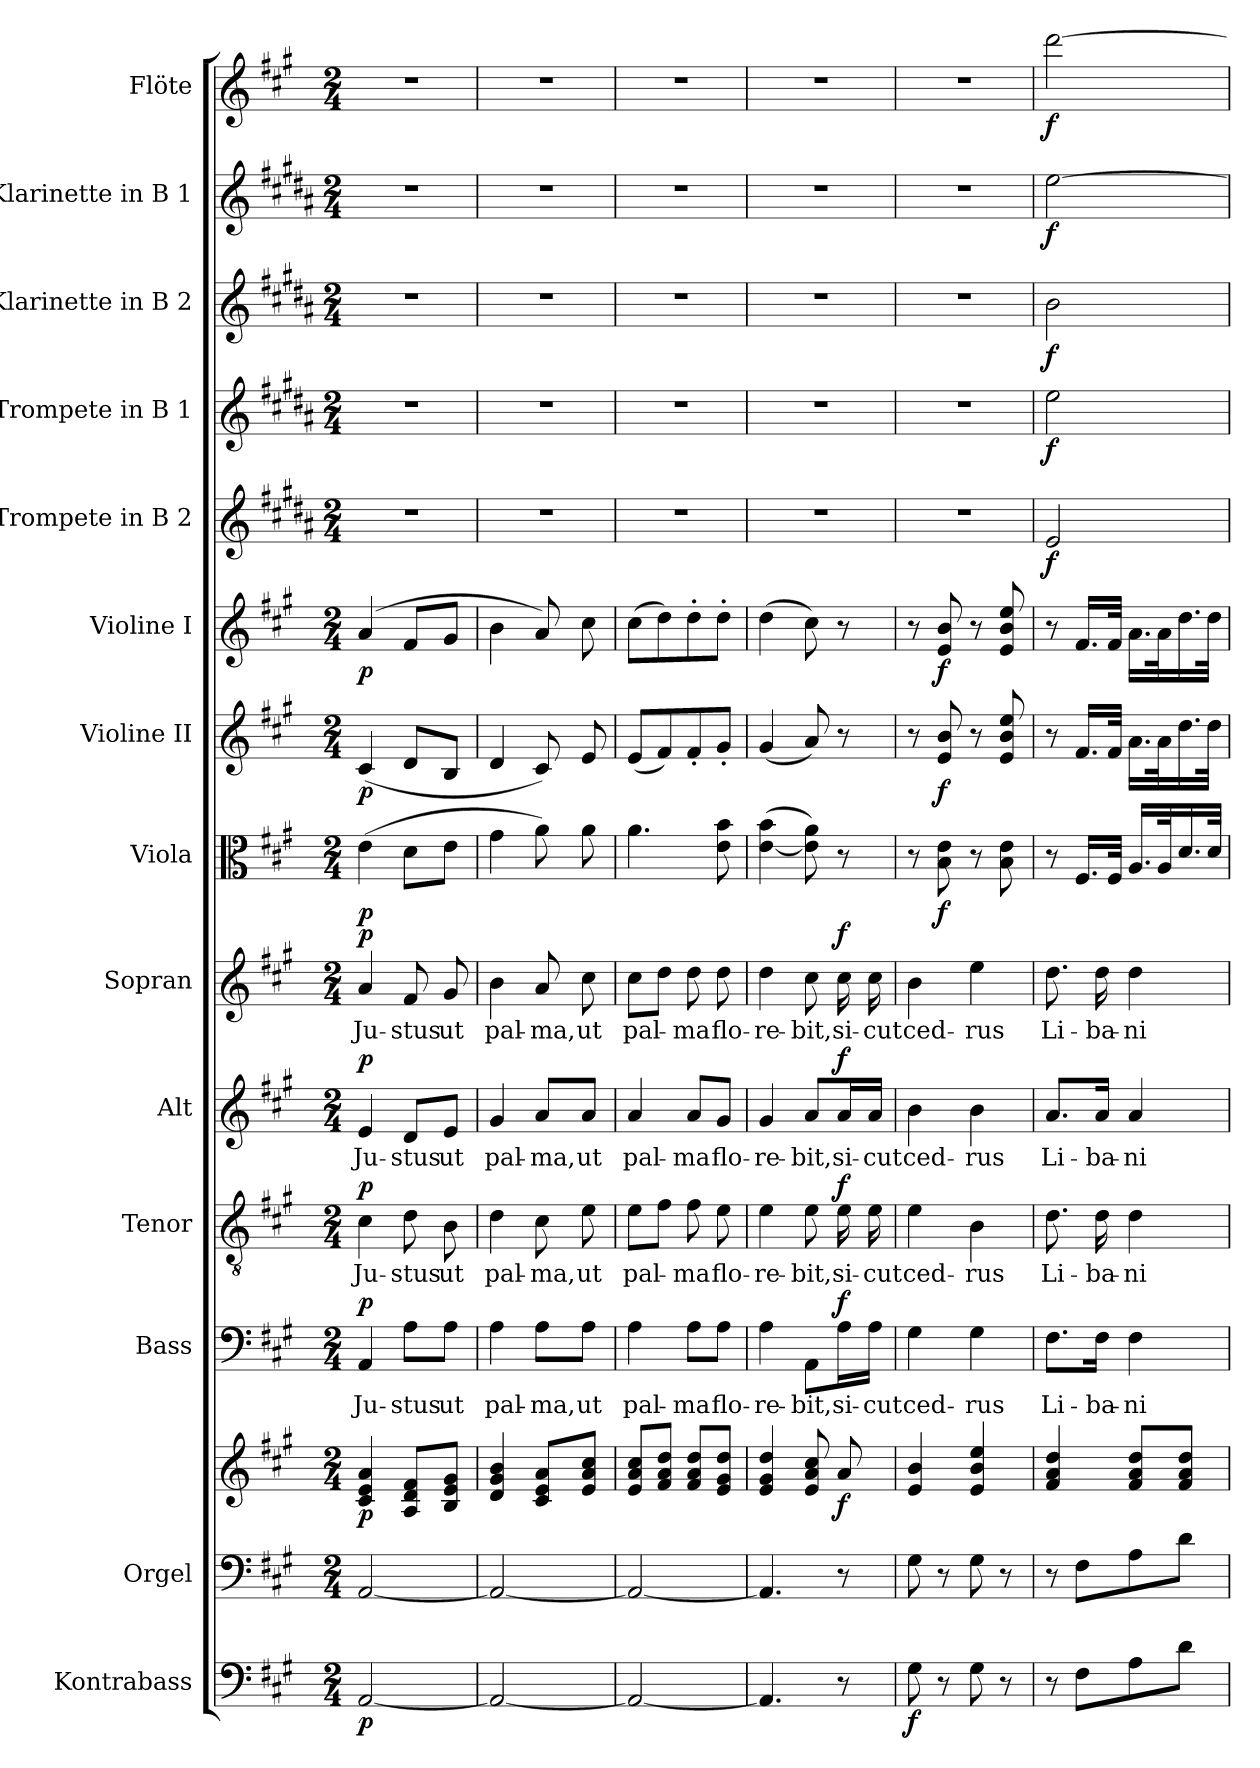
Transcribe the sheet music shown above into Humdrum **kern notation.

**kern	**dynam	**kern	**kern	**dynam	**kern	**text	**dynam	**kern	**text	**dynam	**kern	**text	**dynam	**kern	**text	**dynam	**kern	**dynam	**kern	**dynam	**kern	**dynam	**kern	**dynam	**kern	**dynam	**kern	**dynam	**kern	**dynam	**kern	**dynam
*part14	*part14	*part13	*part13	*part13	*part12	*part12	*part12	*part11	*part11	*part11	*part10	*part10	*part10	*part9	*part9	*part9	*part8	*part8	*part7	*part7	*part6	*part6	*part5	*part5	*part4	*part4	*part3	*part3	*part2	*part2	*part1	*part1
*staff15	*staff15	*staff14	*staff13	*staff13/14	*staff12	*staff12	*staff12	*staff11	*staff11	*staff11	*staff10	*staff10	*staff10	*staff9	*staff9	*staff9	*staff8	*staff8	*staff7	*staff7	*staff6	*staff6	*staff5	*staff5	*staff4	*staff4	*staff3	*staff3	*staff2	*staff2	*staff1	*staff1
*I"Kontrabass	*	*I"Orgel	*	*	*I"Bass	*	*	*I"Tenor	*	*	*I"Alt	*	*	*I"Sopran	*	*	*I"Viola	*	*I"Violine II	*	*I"Violine I	*	*I"Trompete in B 2	*	*I"Trompete in B 1	*	*I"Klarinette in B 2	*	*I"Klarinette in B 1	*	*I"Flöte	*
*I'Kb.	*	*I'Org.	*	*	*I'B	*	*	*I'T	*	*	*I'A	*	*	*I'S	*	*	*I'Vla.	*	*I'Vl. II	*	*I'Vl. I	*	*	*	*	*	*	*	*	*	*I'Fl.	*
*clefF4	*	*clefF4	*clefG2	*	*clefF4	*	*	*clefGv2	*	*	*clefG2	*	*	*clefG2	*	*	*clefC3	*	*clefG2	*	*clefG2	*	*clefG2	*	*clefG2	*	*clefG2	*	*clefG2	*	*clefG2	*
*ITrd7c12	*	*	*	*	*	*	*	*	*	*	*	*	*	*	*	*	*	*	*	*	*	*	*ITrd1c2	*	*ITrd1c2	*	*ITrd1c2	*	*ITrd1c2	*	*	*
*k[f#c#g#]	*	*k[f#c#g#]	*k[f#c#g#]	*	*k[f#c#g#]	*	*	*k[f#c#g#]	*	*	*k[f#c#g#]	*	*	*k[f#c#g#]	*	*	*k[f#c#g#]	*	*k[f#c#g#]	*	*k[f#c#g#]	*	*k[f#c#g#]	*	*k[f#c#g#]	*	*k[f#c#g#]	*	*k[f#c#g#]	*	*k[f#c#g#]	*
*A:	*	*A:	*A:	*	*A:	*	*	*A:	*	*	*A:	*	*	*A:	*	*	*A:	*	*A:	*	*A:	*	*A:	*	*A:	*	*A:	*	*A:	*	*A:	*
*M2/4	*	*M2/4	*M2/4	*	*M2/4	*	*	*M2/4	*	*	*M2/4	*	*	*M2/4	*	*	*M2/4	*	*M2/4	*	*M2/4	*	*M2/4	*	*M2/4	*	*M2/4	*	*M2/4	*	*M2/4	*
=1	=1	=1	=1	=1	=1	=1	=1	=1	=1	=1	=1	=1	=1	=1	=1	=1	=1	=1	=1	=1	=1	=1	=1	=1	=1	=1	=1	=1	=1	=1	=1	=1
!	!LO:DY:b	!	!	!LO:DY:b	!	!LO:LY:b	!LO:DY:a	!	!LO:LY:b	!LO:DY:a	!	!LO:LY:b	!LO:DY:a	!	!LO:LY:b	!LO:DY:a	!	!LO:DY:b	!	!LO:DY:b	!	!LO:DY:b	!	!	!	!	!	!	!	!	!	!
[2AAA/	p	[2AA/	4c#/ 4e/ 4a/	p	4AA/	Ju-	p	4c#\	Ju-	p	4e/	Ju-	p	4a/	Ju-	p	(>4e\	p	(<4c#/	p	(4a/	p	2r	.	2r	.	2r	.	2r	.	2r	.
!	!	!	!	!	!	!LO:LY:b	!	!	!LO:LY:b	!	!	!LO:LY:b	!	!	!LO:LY:b	!	!	!	!	!	!	!	!	!	!	!	!	!	!	!	!	!
.	.	.	8A/ 8d/ 8f#/L	.	8A\L	-stus	.	8d\	-stus	.	8d/L	-stus	.	8f#/	-stus	.	8d\L	.	8d/L	.	8f#/L	.	.	.	.	.	.	.	.	.	.	.
!	!	!	!	!	!	!LO:LY:b	!	!	!LO:LY:b	!	!	!LO:LY:b	!	!	!LO:LY:b	!	!	!	!	!	!	!	!	!	!	!	!	!	!	!	!	!
.	.	.	8B/ 8e/ 8g#/J	.	8A\J	ut	.	8B\	ut	.	8e/J	ut	.	8g#/	ut	.	8e\J	.	8B/J	.	8g#/J	.	.	.	.	.	.	.	.	.	.	.
=2	=2	=2	=2	=2	=2	=2	=2	=2	=2	=2	=2	=2	=2	=2	=2	=2	=2	=2	=2	=2	=2	=2	=2	=2	=2	=2	=2	=2	=2	=2	=2	=2
!	!	!	!	!	!	!LO:LY:b	!	!	!LO:LY:b	!	!	!LO:LY:b	!	!	!LO:LY:b	!	!	!	!	!	!	!	!	!	!	!	!	!	!	!	!	!
2AAA/_	.	2AA/_	4d/ 4g#/ 4b/	.	4A\	pal-	.	4d\	pal-	.	4g#/	pal-	.	4b\	pal-	.	4g#\	.	4d/	.	4b\	.	2r	.	2r	.	2r	.	2r	.	2r	.
!	!	!	!	!	!	!LO:LY:b	!	!	!LO:LY:b	!	!	!LO:LY:b	!	!	!LO:LY:b	!	!	!	!	!	!	!	!	!	!	!	!	!	!	!	!	!
.	.	.	8c#/ 8e/ 8a/L	.	8A\L	-ma,	.	8c#\	-ma,	.	8a/L	-ma,	.	8a/	-ma,	.	8a\)	.	8c#/)	.	8a/)	.	.	.	.	.	.	.	.	.	.	.
!	!	!	!	!	!	!LO:LY:b	!	!	!LO:LY:b	!	!	!LO:LY:b	!	!	!LO:LY:b	!	!	!	!	!	!	!	!	!	!	!	!	!	!	!	!	!
.	.	.	8e/ 8a/ 8cc#/J	.	8A\J	ut	.	8e\	ut	.	8a/J	ut	.	8cc#\	ut	.	8a\	.	8e/	.	8cc#\	.	.	.	.	.	.	.	.	.	.	.
=3	=3	=3	=3	=3	=3	=3	=3	=3	=3	=3	=3	=3	=3	=3	=3	=3	=3	=3	=3	=3	=3	=3	=3	=3	=3	=3	=3	=3	=3	=3	=3	=3
!	!	!	!	!	!	!LO:LY:b	!	!	!LO:LY:b	!	!	!LO:LY:b	!	!	!LO:LY:b	!	!	!	!	!	!	!	!	!	!	!	!	!	!	!	!	!
2AAA/_	.	2AA/_	8e/ 8a/ 8cc#/L	.	4A\	pal-	.	8e\L	pal-	.	4a/	pal-	.	8cc#\L	pal-	.	4.a\	.	(<8e/L	.	(>8cc#\L	.	2r	.	2r	.	2r	.	2r	.	2r	.
.	.	.	8f#/ 8a/ 8dd/J	.	.	.	.	8f#\J	.	.	.	.	.	8dd\J	.	.	.	.	8f#/)	.	8dd\)	.	.	.	.	.	.	.	.	.	.	.
!	!	!	!	!	!	!LO:LY:b	!	!	!LO:LY:b	!	!	!LO:LY:b	!	!	!LO:LY:b	!	!	!	!	!	!	!	!	!	!	!	!	!	!	!	!	!
.	.	.	8f#/ 8a/ 8dd/L	.	8A\L	-ma	.	8f#\	-ma	.	8a/L	-ma	.	8dd\	-ma	.	.	.	8f#'</	.	8dd'>\	.	.	.	.	.	.	.	.	.	.	.
!	!	!	!	!	!	!LO:LY:b	!	!	!LO:LY:b	!	!	!LO:LY:b	!	!	!LO:LY:b	!	!	!	!	!	!	!	!	!	!	!	!	!	!	!	!	!
.	.	.	8e/ 8g#/ 8dd/J	.	8A\J	flo-	.	8e\	flo-	.	8g#/J	flo-	.	8dd\	flo-	.	8e\ 8b\	.	8g#'</J	.	8dd'>\J	.	.	.	.	.	.	.	.	.	.	.
=4	=4	=4	=4	=4	=4	=4	=4	=4	=4	=4	=4	=4	=4	=4	=4	=4	=4	=4	=4	=4	=4	=4	=4	=4	=4	=4	=4	=4	=4	=4	=4	=4
!	!	!	!	!	!	!LO:LY:b	!	!	!LO:LY:b	!	!	!LO:LY:b	!	!	!LO:LY:b	!	!	!	!	!	!	!	!	!	!	!	!	!	!	!	!	!
4.AAA/]	.	4.AA/]	4e/ 4g#/ 4dd/	.	4A\	-re-	.	4e\	-re-	.	4g#/	-re-	.	4dd\	-re-	.	(>[<4e\ 4b\	.	(<4g#/	.	(>4dd\	.	2r	.	2r	.	2r	.	2r	.	2r	.
!	!	!	!	!	!	!LO:LY:b	!	!	!LO:LY:b	!	!	!LO:LY:b	!	!	!LO:LY:b	!	!	!	!	!	!	!	!	!	!	!	!	!	!	!	!	!
.	.	.	8e/ 8a/ 8cc#/	.	8AA\L	-bit,	.	8e\	-bit,	.	8a/L	-bit,	.	8cc#\	-bit,	.	8e\] 8a\)	.	8a/)	.	8cc#\)	.	.	.	.	.	.	.	.	.	.	.
!	!	!	!	!LO:DY:b	!	!LO:LY:b	!LO:DY:a	!	!LO:LY:b	!LO:DY:a	!	!LO:LY:b	!LO:DY:a	!	!LO:LY:b	!LO:DY:a	!	!	!	!	!	!	!	!	!	!	!	!	!	!	!	!
8r	.	8r	8a/	f	16A\L	si-	f	16e\	si-	f	16a/L	si-	f	16cc#\	si-	f	8r	.	8r	.	8r	.	.	.	.	.	.	.	.	.	.	.
!	!	!	!	!	!	!LO:LY:b	!	!	!LO:LY:b	!	!	!LO:LY:b	!	!	!LO:LY:b	!	!	!	!	!	!	!	!	!	!	!	!	!	!	!	!	!
.	.	.	.	.	16A\JJ	-cut	.	16e\	-cut	.	16a/JJ	-cut	.	16cc#\	-cut	.	.	.	.	.	.	.	.	.	.	.	.	.	.	.	.	.
=5	=5	=5	=5	=5	=5	=5	=5	=5	=5	=5	=5	=5	=5	=5	=5	=5	=5	=5	=5	=5	=5	=5	=5	=5	=5	=5	=5	=5	=5	=5	=5	=5
!	!LO:DY:b	!	!	!	!	!LO:LY:b	!	!	!LO:LY:b	!	!	!LO:LY:b	!	!	!LO:LY:b	!	!	!	!	!	!	!	!	!	!	!	!	!	!	!	!	!
8GG#\	f	8G#\	4e/ 4b/	.	4G#\	ced-	.	4e\	ced-	.	4b\	ced-	.	4b\	ced-	.	8r	.	8r	.	8r	.	2r	.	2r	.	2r	.	2r	.	2r	.
!	!	!	!	!	!	!	!	!	!	!	!	!	!	!	!	!	!	!LO:DY:b	!	!LO:DY:b	!	!LO:DY:b	!	!	!	!	!	!	!	!	!	!
8r	.	8r	.	.	.	.	.	.	.	.	.	.	.	.	.	.	8B\ 8e\	f	8e/ 8b/	f	8e/ 8b/	f	.	.	.	.	.	.	.	.	.	.
!	!	!	!	!	!	!LO:LY:b	!	!	!LO:LY:b	!	!	!LO:LY:b	!	!	!LO:LY:b	!	!	!	!	!	!	!	!	!	!	!	!	!	!	!	!	!
8GG#\	.	8G#\	4e/ 4b/ 4ee/	.	4G#\	-rus	.	4B\	-rus	.	4b\	-rus	.	4ee\	-rus	.	8r	.	8r	.	8r	.	.	.	.	.	.	.	.	.	.	.
8r	.	8r	.	.	.	.	.	.	.	.	.	.	.	.	.	.	8B\ 8e\	.	8e/ 8b/ 8ee/	.	8e/ 8b/ 8ee/	.	.	.	.	.	.	.	.	.	.	.
=6	=6	=6	=6	=6	=6	=6	=6	=6	=6	=6	=6	=6	=6	=6	=6	=6	=6	=6	=6	=6	=6	=6	=6	=6	=6	=6	=6	=6	=6	=6	=6	=6
!	!	!	!	!	!	!LO:LY:b	!	!	!LO:LY:b	!	!	!LO:LY:b	!	!	!LO:LY:b	!	!	!	!	!	!	!	!	!LO:DY:b	!	!LO:DY:b	!	!LO:DY:b	!	!LO:DY:b	!	!LO:DY:b
8r	.	8r	4f#/ 4a/ 4dd/	.	8.F#\L	Li-	.	8.d\	Li-	.	8.a/L	Li-	.	8.dd\	Li-	.	8r	.	8r	.	8r	.	2d/	f	2dd\	f	2a\	f	[2dd\	f	[2ddd\	f
8FF#\L	.	8F#\L	.	.	.	.	.	.	.	.	.	.	.	.	.	.	16.F#/LL	.	16.f#/LL	.	16.f#/LL	.	.	.	.	.	.	.	.	.	.	.
!	!	!	!	!	!	!LO:LY:b	!	!	!LO:LY:b	!	!	!LO:LY:b	!	!	!LO:LY:b	!	!	!	!	!	!	!	!	!	!	!	!	!	!	!	!	!
.	.	.	.	.	16F#\Jk	-ba-	.	16d\	-ba-	.	16a/Jk	-ba-	.	16dd\	-ba-	.	.	.	.	.	.	.	.	.	.	.	.	.	.	.	.	.
.	.	.	.	.	.	.	.	.	.	.	.	.	.	.	.	.	32F#/JJk	.	32f#/JJk	.	32f#/JJk	.	.	.	.	.	.	.	.	.	.	.
!	!	!	!	!	!	!LO:LY:b	!	!	!LO:LY:b	!	!	!LO:LY:b	!	!	!LO:LY:b	!	!	!	!	!	!	!	!	!	!	!	!	!	!	!	!	!
8AA\	.	8A\	8f#/ 8a/ 8dd/L	.	4F#\	-ni	.	4d\	-ni	.	4a/	-ni	.	4dd\	-ni	.	16.A/LL	.	16.a\LL	.	16.a\LL	.	.	.	.	.	.	.	.	.	.	.
.	.	.	.	.	.	.	.	.	.	.	.	.	.	.	.	.	32A/k	.	32a\k	.	32a\k	.	.	.	.	.	.	.	.	.	.	.
8D\J	.	8d\J	8f#/ 8a/ 8dd/J	.	.	.	.	.	.	.	.	.	.	.	.	.	16.d/	.	16.dd\	.	16.dd\	.	.	.	.	.	.	.	.	.	.	.
.	.	.	.	.	.	.	.	.	.	.	.	.	.	.	.	.	32d/JJk	.	32dd\JJk	.	32dd\JJk	.	.	.	.	.	.	.	.	.	.	.
=	=	=	=	=	=	=	=	=	=	=	=	=	=	=	=	=	=	=	=	=	=	=	=	=	=	=	=	=	=	=	=	=
*-	*-	*-	*-	*-	*-	*-	*-	*-	*-	*-	*-	*-	*-	*-	*-	*-	*-	*-	*-	*-	*-	*-	*-	*-	*-	*-	*-	*-	*-	*-	*-	*-
